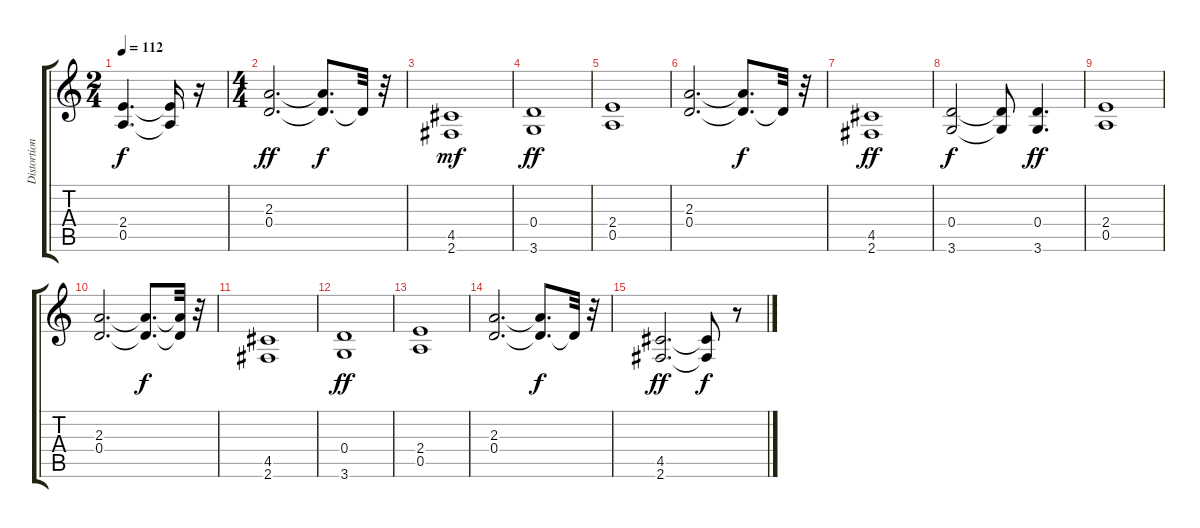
\track ("Distortion Guitar" "Distortion") {instrument distortionguitar}
\staff {score tabs}
\tuning (E4 B3 G3 D3 A2 E2) {hide}
\ts (2 4)
\tempo 112
\clef g2
\ks c
(2.4 0.5).4{d dy f} (2.4{t} 0.5{t}).16 r.16 |
\ts (4 4)
(2.3 0.4).2{d dy ff} (2.3{t} 0.4{t}).8{d dy f} 0.4{t}.32 r.32 |
(4.5 2.6).1{dy mf} |
(0.4 3.6).1{dy ff} |
(2.4 0.5).1 |
(2.3 0.4).2{d} (2.3{t} 0.4{t}).8{d dy f} 0.4{t}.32 r.32 |
(4.5 2.6).1{dy ff} |
(0.4 3.6).2{dy f} (0.4{t} 3.6{t}).8 (0.4 3.6).4{d dy ff} |
(2.4 0.5).1 |
(2.3 0.4).2{d} (2.3{t} 0.4{t}).8{d dy f} (2.3{t} 0.4{t}).32 r.32 |
(4.5 2.6).1 |
(0.4 3.6).1{dy ff} |
(2.4 0.5).1 |
(2.3 0.4).2{d} (2.3{t} 0.4{t}).8{d dy f} 0.4{t}.32 r.32 |
(4.5 2.6).2{d dy ff} (4.5{t} 2.6{t}).8{dy f} r.8
